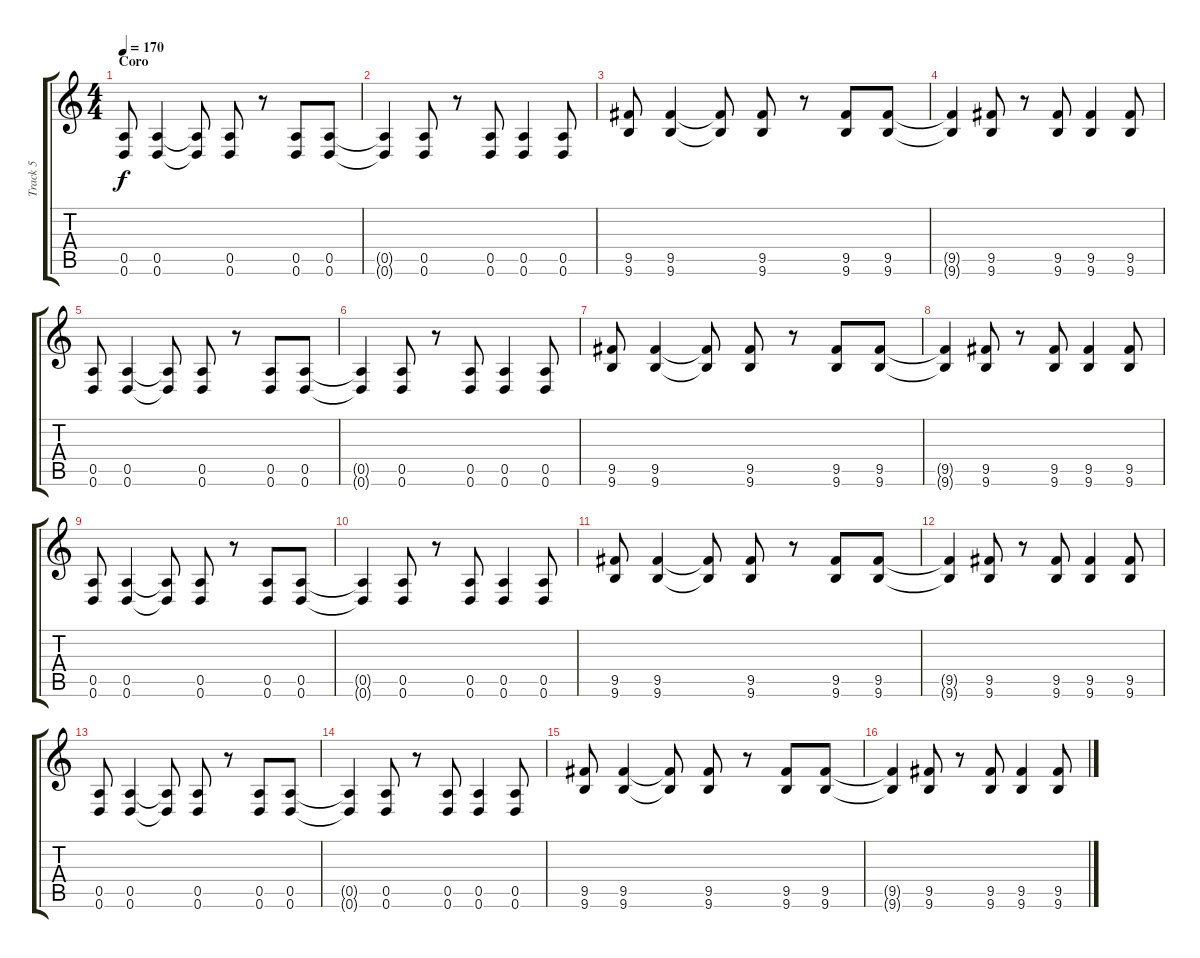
\track ("Track 5" "Track 5") {instrument distortionguitar}
\staff {score tabs}
\tuning (E4 B3 G3 D3 A2 D2) {hide}
\ts (4 4)
\section ("" "Coro")
\tempo 170
\clef g2
\ks c
(0.5 0.6).8{dy f} (0.5 0.6).4 (0.5{t} 0.6{t}).8 (0.5 0.6).8 r.8 (0.5 0.6).8 (0.5 0.6).8 |
(0.5{t} 0.6{t}).4 (0.5 0.6).8 r.8 (0.5 0.6).8 (0.5 0.6).4 (0.5 0.6).8 |
(9.5 9.6).8 (9.5 9.6).4 (9.5{t} 9.6{t}).8 (9.5 9.6).8 r.8 (9.5 9.6).8 (9.5 9.6).8 |
(9.5{t} 9.6{t}).4 (9.5 9.6).8 r.8 (9.5 9.6).8 (9.5 9.6).4 (9.5 9.6).8 |
(0.5 0.6).8 (0.5 0.6).4 (0.5{t} 0.6{t}).8 (0.5 0.6).8 r.8 (0.5 0.6).8 (0.5 0.6).8 |
(0.5{t} 0.6{t}).4 (0.5 0.6).8 r.8 (0.5 0.6).8 (0.5 0.6).4 (0.5 0.6).8 |
(9.5 9.6).8 (9.5 9.6).4 (9.5{t} 9.6{t}).8 (9.5 9.6).8 r.8 (9.5 9.6).8 (9.5 9.6).8 |
(9.5{t} 9.6{t}).4 (9.5 9.6).8 r.8 (9.5 9.6).8 (9.5 9.6).4 (9.5 9.6).8 |
(0.5 0.6).8 (0.5 0.6).4 (0.5{t} 0.6{t}).8 (0.5 0.6).8 r.8 (0.5 0.6).8 (0.5 0.6).8 |
(0.5{t} 0.6{t}).4 (0.5 0.6).8 r.8 (0.5 0.6).8 (0.5 0.6).4 (0.5 0.6).8 |
(9.5 9.6).8 (9.5 9.6).4 (9.5{t} 9.6{t}).8 (9.5 9.6).8 r.8 (9.5 9.6).8 (9.5 9.6).8 |
(9.5{t} 9.6{t}).4 (9.5 9.6).8 r.8 (9.5 9.6).8 (9.5 9.6).4 (9.5 9.6).8 |
(0.5 0.6).8 (0.5 0.6).4 (0.5{t} 0.6{t}).8 (0.5 0.6).8 r.8 (0.5 0.6).8 (0.5 0.6).8 |
(0.5{t} 0.6{t}).4 (0.5 0.6).8 r.8 (0.5 0.6).8 (0.5 0.6).4 (0.5 0.6).8 |
(9.5 9.6).8 (9.5 9.6).4 (9.5{t} 9.6{t}).8 (9.5 9.6).8 r.8 (9.5 9.6).8 (9.5 9.6).8 |
(9.5{t} 9.6{t}).4 (9.5 9.6).8 r.8 (9.5 9.6).8 (9.5 9.6).4 (9.5 9.6).8
